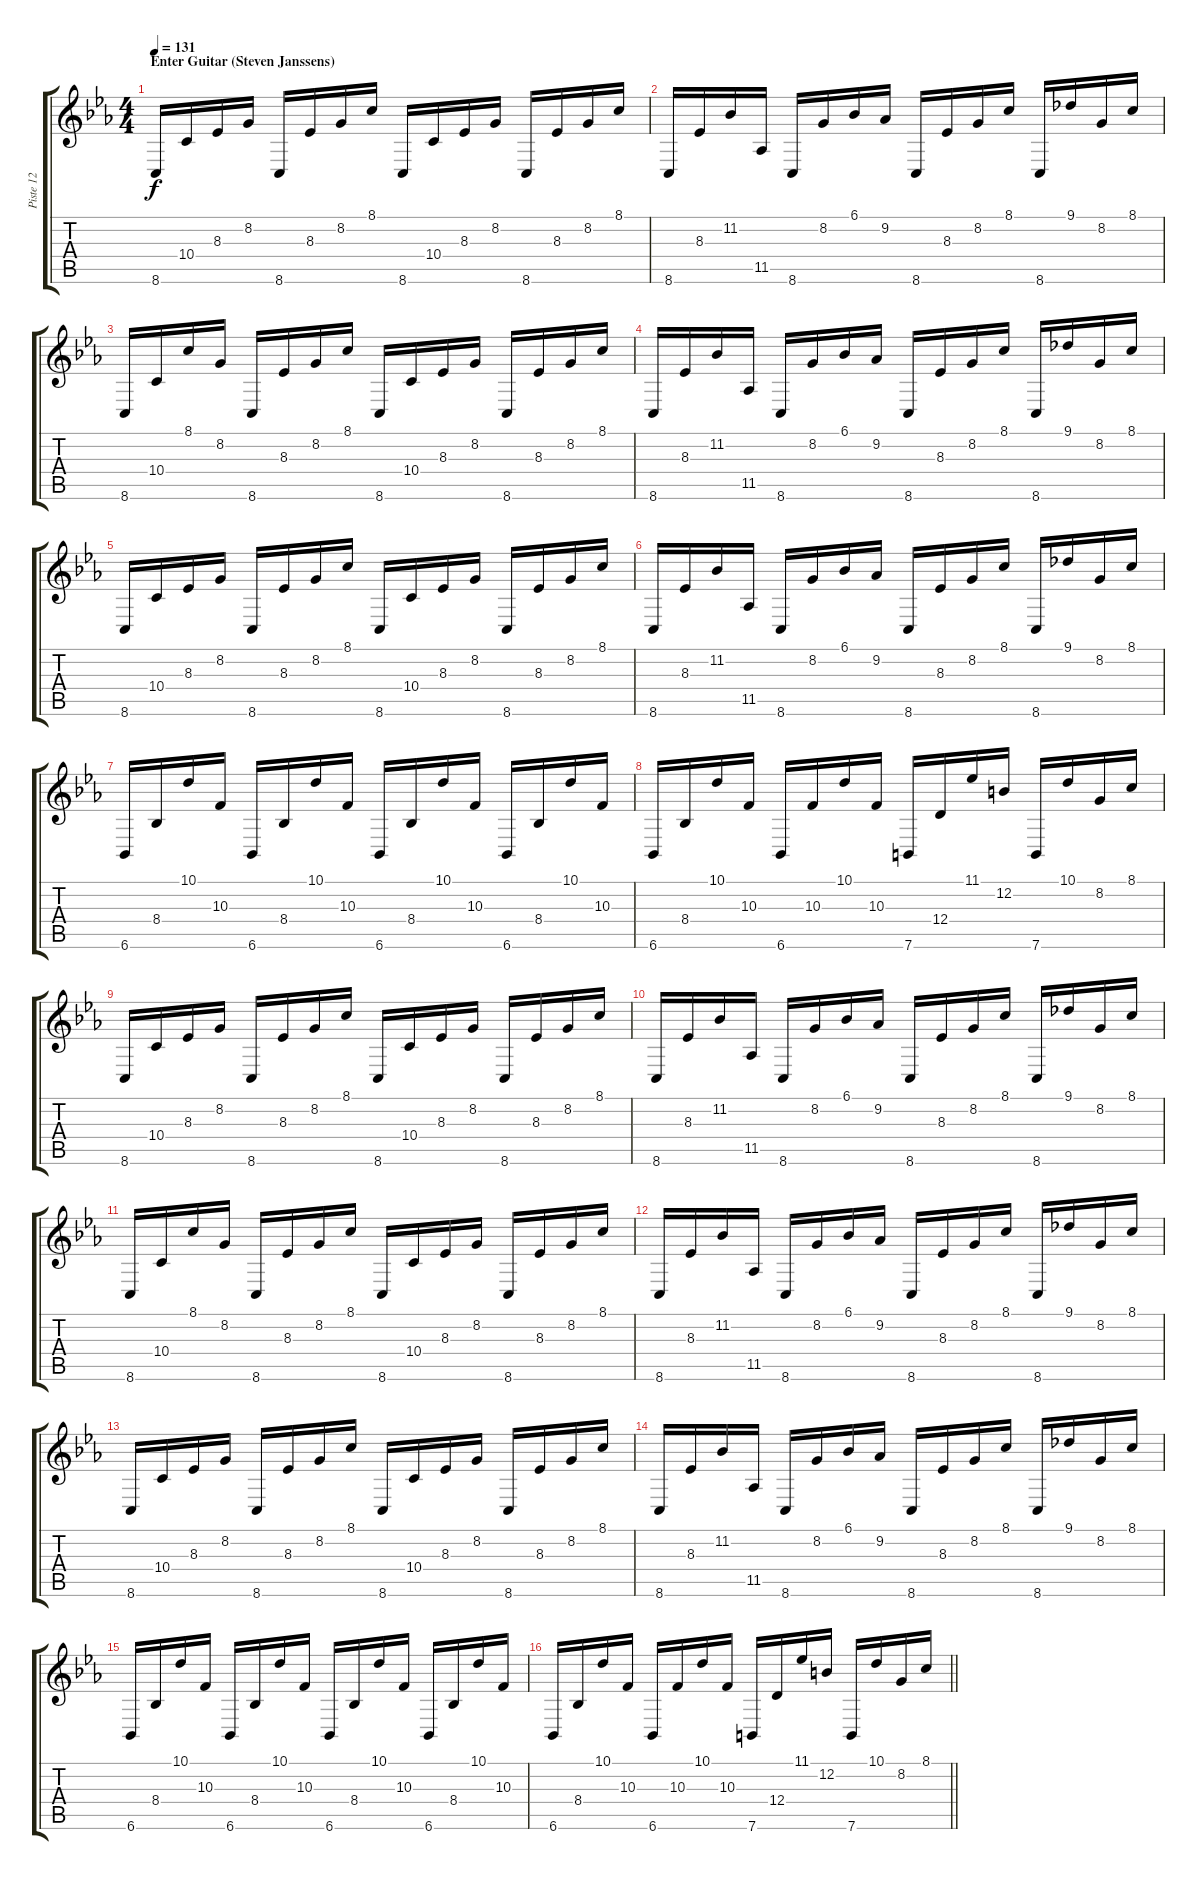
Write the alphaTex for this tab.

\track ("Piste 12" "Piste 12") {instrument lead2sawtooth}
\staff {score tabs}
\tuning (E4 B3 G3 D3 A2 E2) {hide}
\ts (4 4)
\section ("" "Enter Guitar (Steven Janssens)")
\tempo 131
\clef g2
\ks cminor
8.6.16{dy f} 10.4.16 8.3.16 8.2.16 8.6.16 8.3.16 8.2.16 8.1.16 8.6.16 10.4.16 8.3.16 8.2.16 8.6.16 8.3.16 8.2.16 8.1.16 |
8.6.16 8.3.16 11.2.16 11.5.16 8.6.16 8.2.16 6.1.16 9.2.16 8.6.16 8.3.16 8.2.16 8.1.16 8.6.16 9.1.16 8.2.16 8.1.16 |
8.6.16 10.4.16 8.1.16 8.2.16 8.6.16 8.3.16 8.2.16 8.1.16 8.6.16 10.4.16 8.3.16 8.2.16 8.6.16 8.3.16 8.2.16 8.1.16 |
8.6.16 8.3.16 11.2.16 11.5.16 8.6.16 8.2.16 6.1.16 9.2.16 8.6.16 8.3.16 8.2.16 8.1.16 8.6.16 9.1.16 8.2.16 8.1.16 |
8.6.16 10.4.16 8.3.16 8.2.16 8.6.16 8.3.16 8.2.16 8.1.16 8.6.16 10.4.16 8.3.16 8.2.16 8.6.16 8.3.16 8.2.16 8.1.16 |
8.6.16 8.3.16 11.2.16 11.5.16 8.6.16 8.2.16 6.1.16 9.2.16 8.6.16 8.3.16 8.2.16 8.1.16 8.6.16 9.1.16 8.2.16 8.1.16 |
6.6.16 8.4.16 10.1.16 10.3.16 6.6.16 8.4.16 10.1.16 10.3.16 6.6.16 8.4.16 10.1.16 10.3.16 6.6.16 8.4.16 10.1.16 10.3.16 |
6.6.16 8.4.16 10.1.16 10.3.16 6.6.16 10.3.16 10.1.16 10.3.16 7.6.16 12.4.16 11.1.16 12.2.16 7.6.16 10.1.16 8.2.16 8.1.16 |
8.6.16 10.4.16 8.3.16 8.2.16 8.6.16 8.3.16 8.2.16 8.1.16 8.6.16 10.4.16 8.3.16 8.2.16 8.6.16 8.3.16 8.2.16 8.1.16 |
8.6.16 8.3.16 11.2.16 11.5.16 8.6.16 8.2.16 6.1.16 9.2.16 8.6.16 8.3.16 8.2.16 8.1.16 8.6.16 9.1.16 8.2.16 8.1.16 |
8.6.16 10.4.16 8.1.16 8.2.16 8.6.16 8.3.16 8.2.16 8.1.16 8.6.16 10.4.16 8.3.16 8.2.16 8.6.16 8.3.16 8.2.16 8.1.16 |
8.6.16 8.3.16 11.2.16 11.5.16 8.6.16 8.2.16 6.1.16 9.2.16 8.6.16 8.3.16 8.2.16 8.1.16 8.6.16 9.1.16 8.2.16 8.1.16 |
8.6.16 10.4.16 8.3.16 8.2.16 8.6.16 8.3.16 8.2.16 8.1.16 8.6.16 10.4.16 8.3.16 8.2.16 8.6.16 8.3.16 8.2.16 8.1.16 |
8.6.16 8.3.16 11.2.16 11.5.16 8.6.16 8.2.16 6.1.16 9.2.16 8.6.16 8.3.16 8.2.16 8.1.16 8.6.16 9.1.16 8.2.16 8.1.16 |
6.6.16 8.4.16 10.1.16 10.3.16 6.6.16 8.4.16 10.1.16 10.3.16 6.6.16 8.4.16 10.1.16 10.3.16 6.6.16 8.4.16 10.1.16 10.3.16 |
\barLineRight lightlight
6.6.16 8.4.16 10.1.16 10.3.16 6.6.16 10.3.16 10.1.16 10.3.16 7.6.16 12.4.16 11.1.16 12.2.16 7.6.16 10.1.16 8.2.16 8.1.16
